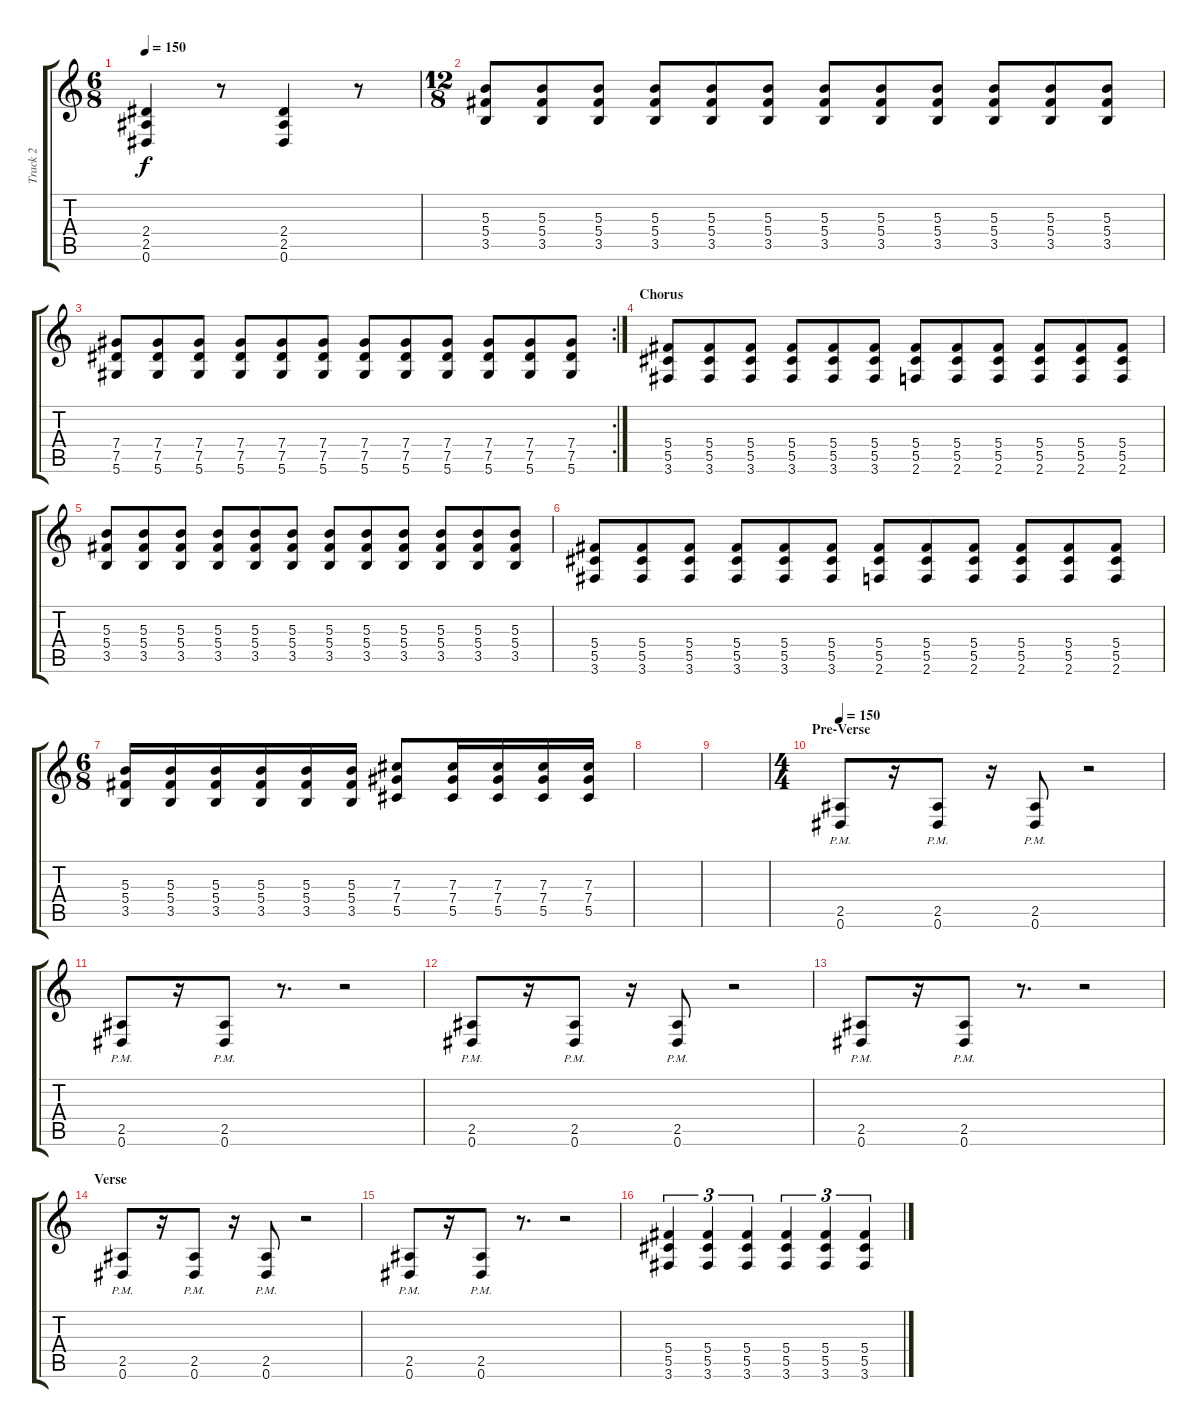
\track ("Track 2" "Track 2") {instrument distortionguitar}
\staff {score tabs}
\tuning (Eb4 Bb3 Gb3 Db3 Ab2 Eb2) {hide}
\ts (6 8)
\tempo 150
\clef g2
\ks c
(2.4 2.5 0.6).4{dy f} r.8 (2.4 2.5 0.6).4 r.8 |
\ts (12 8)
(5.3 5.4 3.5).8 (5.3 5.4 3.5).8 (5.3 5.4 3.5).8 (5.3 5.4 3.5).8 (5.3 5.4 3.5).8 (5.3 5.4 3.5).8 (5.3 5.4 3.5).8 (5.3 5.4 3.5).8 (5.3 5.4 3.5).8 (5.3 5.4 3.5).8 (5.3 5.4 3.5).8 (5.3 5.4 3.5).8 |
\rc 2
(7.4 7.5 5.6).8 (7.4 7.5 5.6).8 (7.4 7.5 5.6).8 (7.4 7.5 5.6).8 (7.4 7.5 5.6).8 (7.4 7.5 5.6).8 (7.4 7.5 5.6).8 (7.4 7.5 5.6).8 (7.4 7.5 5.6).8 (7.4 7.5 5.6).8 (7.4 7.5 5.6).8 (7.4 7.5 5.6).8 |
\section ("" "Chorus")
(5.4 5.5 3.6).8 (5.4 5.5 3.6).8 (5.4 5.5 3.6).8 (5.4 5.5 3.6).8 (5.4 5.5 3.6).8 (5.4 5.5 3.6).8 (5.4 5.5 2.6).8 (5.4 5.5 2.6).8 (5.4 5.5 2.6).8 (5.4 5.5 2.6).8 (5.4 5.5 2.6).8 (5.4 5.5 2.6).8 |
(5.3 5.4 3.5).8 (5.3 5.4 3.5).8 (5.3 5.4 3.5).8 (5.3 5.4 3.5).8 (5.3 5.4 3.5).8 (5.3 5.4 3.5).8 (5.3 5.4 3.5).8 (5.3 5.4 3.5).8 (5.3 5.4 3.5).8 (5.3 5.4 3.5).8 (5.3 5.4 3.5).8 (5.3 5.4 3.5).8 |
(5.4 5.5 3.6).8 (5.4 5.5 3.6).8 (5.4 5.5 3.6).8 (5.4 5.5 3.6).8 (5.4 5.5 3.6).8 (5.4 5.5 3.6).8 (5.4 5.5 2.6).8 (5.4 5.5 2.6).8 (5.4 5.5 2.6).8 (5.4 5.5 2.6).8 (5.4 5.5 2.6).8 (5.4 5.5 2.6).8 |
\ts (6 8)
(5.3 5.4 3.5).16 (5.3 5.4 3.5).16 (5.3 5.4 3.5).16 (5.3 5.4 3.5).16 (5.3 5.4 3.5).16 (5.3 5.4 3.5).16 (7.3 7.4 5.5).8 (7.3 7.4 5.5).16 (7.3 7.4 5.5).16 (7.3 7.4 5.5).16 (7.3 7.4 5.5).16 |
|
|
\ts (4 4)
\section ("" "Pre-Verse")
\tempo 150
(2.5{pm} 0.6{pm}).8 r.16 (2.5{pm} 0.6{pm}).8 r.16 (2.5{pm} 0.6{pm}).8 r.2 |
(2.5{pm} 0.6{pm}).8 r.16 (2.5{pm} 0.6{pm}).8 r.8{d} r.2 |
(2.5{pm} 0.6{pm}).8 r.16 (2.5{pm} 0.6{pm}).8 r.16 (2.5{pm} 0.6{pm}).8 r.2 |
(2.5{pm} 0.6{pm}).8 r.16 (2.5{pm} 0.6{pm}).8 r.8{d} r.2 |
\section ("" "Verse")
(2.5{pm} 0.6{pm}).8 r.16 (2.5{pm} 0.6{pm}).8 r.16 (2.5{pm} 0.6{pm}).8 r.2 |
(2.5{pm} 0.6{pm}).8 r.16 (2.5{pm} 0.6{pm}).8 r.8{d} r.2 |
(5.4 5.5 3.6).4{tu (3 2)} (5.4 5.5 3.6).4{tu (3 2)} (5.4 5.5 3.6).4{tu (3 2)} (5.4 5.5 3.6).4{tu (3 2)} (5.4 5.5 3.6).4{tu (3 2)} (5.4 5.5 3.6).4{tu (3 2)}
